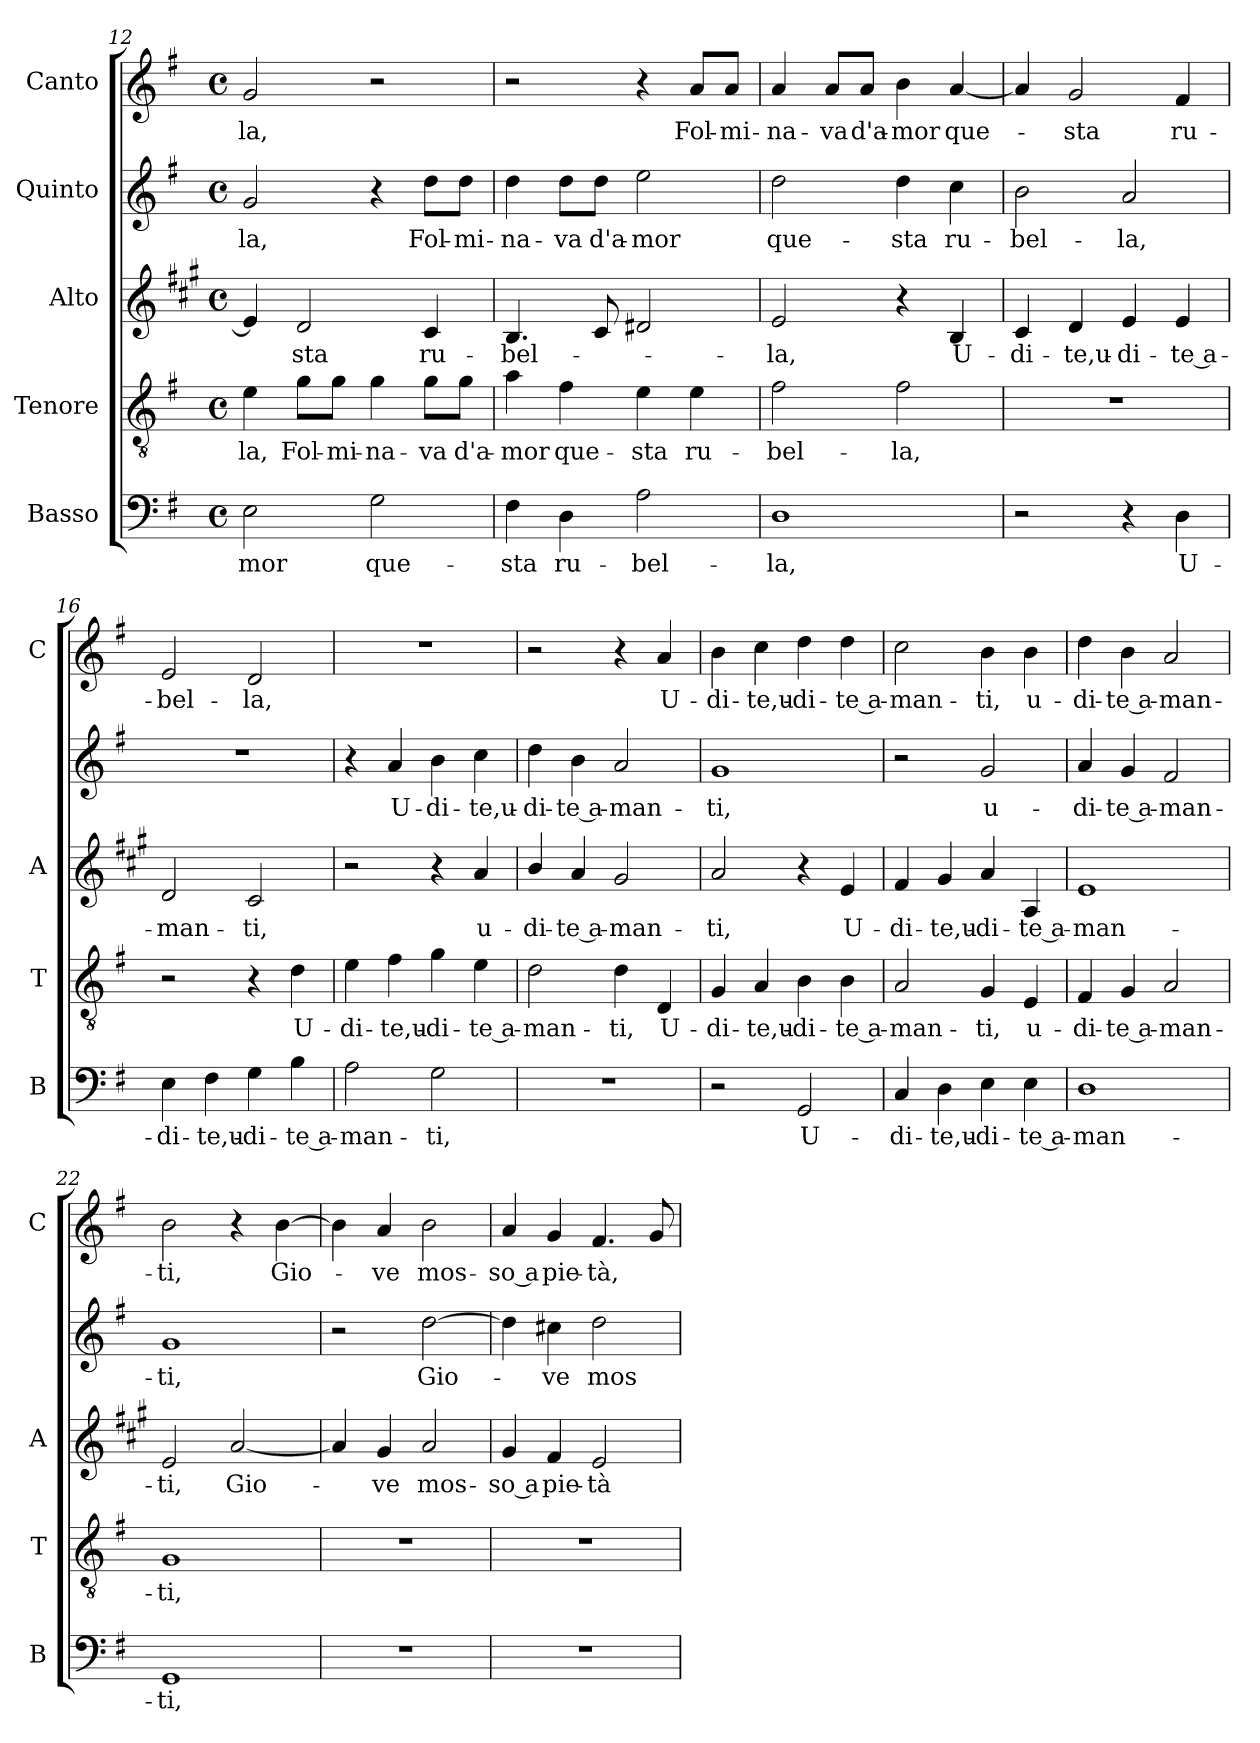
**kern	**text	**kern	**text	**kern	**text	**kern	**text	**kern	**text
*part5	*part5	*part4	*part4	*part3	*part3	*part2	*part2	*part1	*part1
*staff5	*staff5	*staff4	*staff4	*staff3	*staff3	*staff2	*staff2	*staff1	*staff1
*I"Basso	*	*I"Tenore	*	*I"Alto	*	*I"Quinto	*	*I"Canto	*
*I'B	*	*I'T	*	*I'A	*	*	*	*I'C	*
*clefF4	*	*clefGv2	*	*clefG2	*	*clefG2	*	*clefG2	*
*	*	*	*	*ITrd1c2	*	*	*	*	*
*k[f#]	*	*k[f#]	*	*k[f#]	*	*k[f#]	*	*k[f#]	*
*G:	*	*G:	*	*G:	*	*G:	*	*G:	*
*M4/4	*	*M4/4	*	*M4/4	*	*M4/4	*	*M4/4	*
*met(c)	*	*met(c)	*	*met(c)	*	*met(c)	*	*met(c)	*
=12	=12	=12	=12	=12	=12	=12	=12	=12	=12
!	!LO:LY:b	!	!LO:LY:b	!	!	!	!LO:LY:b	!	!LO:LY:b
2E\	-mor	4e\	-la,	4d/]	.	2g/	-la,	2g/	-la,
!	!	!	!LO:LY:b	!	!LO:LY:b	!	!	!	!
.	.	8g\L	Fol-	2c/	-sta	.	.	.	.
!	!	!	!LO:LY:b	!	!	!	!	!	!
.	.	8g\J	-mi-	.	.	.	.	.	.
!	!LO:LY:b	!	!LO:LY:b	!	!	!	!	!	!
2G\	que-	4g\	-na-	.	.	4r	.	2r	.
!	!	!	!LO:LY:b	!	!LO:LY:b	!	!LO:LY:b	!	!
.	.	8g\L	-va	4B/	ru-	8dd\L	Fol-	.	.
!	!	!	!LO:LY:b	!	!	!	!LO:LY:b	!	!
.	.	8g\J	d'a-	.	.	8dd\J	-mi-	.	.
=13	=13	=13	=13	=13	=13	=13	=13	=13	=13
!	!LO:LY:b	!	!LO:LY:b	!	!LO:LY:b	!	!LO:LY:b	!	!
4F#\	-sta	4a\	-mor	4.A/	-bel-	4dd\	-na-	2r	.
!	!LO:LY:b	!	!LO:LY:b	!	!	!	!LO:LY:b	!	!
4D\	ru-	4f#\	que-	.	.	8dd\L	-va	.	.
!	!	!	!	!	!	!	!LO:LY:b	!	!
.	.	.	.	8B/	.	8dd\J	d'a-	.	.
!	!LO:LY:b	!	!LO:LY:b	!	!	!	!LO:LY:b	!	!
2A\	-bel-	4e\	-sta	2c#X/	.	2ee\	-mor	4r	.
!	!	!	!LO:LY:b	!	!	!	!	!	!LO:LY:b
.	.	4e\	ru-	.	.	.	.	8a/L	Fol-
!	!	!	!	!	!	!	!	!	!LO:LY:b
.	.	.	.	.	.	.	.	8a/J	-mi-
=14	=14	=14	=14	=14	=14	=14	=14	=14	=14
!	!LO:LY:b	!	!LO:LY:b	!	!LO:LY:b	!	!LO:LY:b	!	!LO:LY:b
1D	-la,	2f#\	-bel-	2d/	-la,	2dd\	que-	4a/	-na-
!	!	!	!	!	!	!	!	!	!LO:LY:b
.	.	.	.	.	.	.	.	8a/L	-va
!	!	!	!	!	!	!	!	!	!LO:LY:b
.	.	.	.	.	.	.	.	8a/J	d'a-
!	!	!	!LO:LY:b	!	!	!	!LO:LY:b	!	!LO:LY:b
.	.	2f#\	-la,	4r	.	4dd\	-sta	4b\	-mor
!	!	!	!	!	!LO:LY:b	!	!LO:LY:b	!	!LO:LY:b
.	.	.	.	4A/	U-	4cc\	ru-	[4a/	que-
=15	=15	=15	=15	=15	=15	=15	=15	=15	=15
!	!	!	!	!	!LO:LY:b	!	!LO:LY:b	!	!
2r	.	1r	.	4B/	-di-	2b\	-bel-	4a/]	.
!	!	!	!	!	!LO:LY:b	!	!	!	!LO:LY:b
.	.	.	.	4c/	-te,u-	.	.	2g/	-sta
!	!	!	!	!	!LO:LY:b	!	!LO:LY:b	!	!
4r	.	.	.	4d/	-di-	2a/	-la,	.	.
!	!LO:LY:b	!	!	!	!LO:LY:b	!	!	!	!LO:LY:b
4D\	U-	.	.	4d/	-te a-	.	.	4f#/	ru-
=16	=16	=16	=16	=16	=16	=16	=16	=16	=16
!	!LO:LY:b	!	!	!	!LO:LY:b	!	!	!	!LO:LY:b
4E\	-di-	2r	.	2c/	-man-	1r	.	2e/	-bel-
!	!LO:LY:b	!	!	!	!	!	!	!	!
4F#\	-te,u-	.	.	.	.	.	.	.	.
!	!LO:LY:b	!	!	!	!LO:LY:b	!	!	!	!LO:LY:b
4G\	-di-	4r	.	2B/	-ti,	.	.	2d/	-la,
!	!LO:LY:b	!	!LO:LY:b	!	!	!	!	!	!
4B\	-te a-	4d\	U-	.	.	.	.	.	.
!!LO:PB:g=z
=17	=17	=17	=17	=17	=17	=17	=17	=17	=17
!	!LO:LY:b	!	!LO:LY:b	!	!	!	!	!	!
2A\	-man-	4e\	-di-	2r	.	4r	.	1r	.
!	!	!	!LO:LY:b	!	!	!	!LO:LY:b	!	!
.	.	4f#\	-te,u-	.	.	4a/	U-	.	.
!	!LO:LY:b	!	!LO:LY:b	!	!	!	!LO:LY:b	!	!
2G\	-ti,	4g\	-di-	4r	.	4b\	-di-	.	.
!	!	!	!LO:LY:b	!	!LO:LY:b	!	!LO:LY:b	!	!
.	.	4e\	-te a-	4g/	u-	4cc\	-te,u-	.	.
=18	=18	=18	=18	=18	=18	=18	=18	=18	=18
!	!	!	!LO:LY:b	!	!LO:LY:b	!	!LO:LY:b	!	!
1r	.	2d\	-man-	4a/	-di-	4dd\	-di-	2r	.
!	!	!	!	!	!LO:LY:b	!	!LO:LY:b	!	!
.	.	.	.	4g/	-te a-	4b\	-te a-	.	.
!	!	!	!LO:LY:b	!	!LO:LY:b	!	!LO:LY:b	!	!
.	.	4d\	-ti,	2f#/	-man-	2a/	-man-	4r	.
!	!	!	!LO:LY:b	!	!	!	!	!	!LO:LY:b
.	.	4D/	U-	.	.	.	.	4a/	U-
=19	=19	=19	=19	=19	=19	=19	=19	=19	=19
!	!	!	!LO:LY:b	!	!LO:LY:b	!	!LO:LY:b	!	!LO:LY:b
2r	.	4G/	-di-	2g/	-ti,	1g	-ti,	4b\	-di-
!	!	!	!LO:LY:b	!	!	!	!	!	!LO:LY:b
.	.	4A/	-te,u-	.	.	.	.	4cc\	-te,u-
!	!LO:LY:b	!	!LO:LY:b	!	!	!	!	!	!LO:LY:b
2GG/	U-	4B\	-di-	4r	.	.	.	4dd\	-di-
!	!	!	!LO:LY:b	!	!LO:LY:b	!	!	!	!LO:LY:b
.	.	4B\	-te a-	4d/	U-	.	.	4dd\	-te a-
=20	=20	=20	=20	=20	=20	=20	=20	=20	=20
!	!LO:LY:b	!	!LO:LY:b	!	!LO:LY:b	!	!	!	!LO:LY:b
4C/	-di-	2A/	-man-	4e/	-di-	2r	.	2cc\	-man-
!	!LO:LY:b	!	!	!	!LO:LY:b	!	!	!	!
4D\	-te,u-	.	.	4f#/	-te,u-	.	.	.	.
!	!LO:LY:b	!	!LO:LY:b	!	!LO:LY:b	!	!LO:LY:b	!	!LO:LY:b
4E\	-di-	4G/	-ti,	4g/	-di-	2g/	u-	4b\	-ti,
!	!LO:LY:b	!	!LO:LY:b	!	!LO:LY:b	!	!	!	!LO:LY:b
4E\	-te a-	4E/	u-	4G/	-te a-	.	.	4b\	u-
=21	=21	=21	=21	=21	=21	=21	=21	=21	=21
!	!LO:LY:b	!	!LO:LY:b	!	!LO:LY:b	!	!LO:LY:b	!	!LO:LY:b
1D	-man-	4F#/	-di-	1d	-man-	4a/	-di-	4dd\	-di-
!	!	!	!LO:LY:b	!	!	!	!LO:LY:b	!	!LO:LY:b
.	.	4G/	-te a-	.	.	4g/	-te a-	4b\	-te a-
!	!	!	!LO:LY:b	!	!	!	!LO:LY:b	!	!LO:LY:b
.	.	2A/	-man-	.	.	2f#/	-man-	2a/	-man-
=22	=22	=22	=22	=22	=22	=22	=22	=22	=22
!	!LO:LY:b	!	!LO:LY:b	!	!LO:LY:b	!	!LO:LY:b	!	!LO:LY:b
1GG	-ti,	1G	-ti,	2d/	-ti,	1g	-ti,	2b\	-ti,
!	!	!	!	!	!LO:LY:b	!	!	!	!
.	.	.	.	[2g/	Gio-	.	.	4r	.
!	!	!	!	!	!	!	!	!	!LO:LY:b
.	.	.	.	.	.	.	.	[4b\	Gio-
=23	=23	=23	=23	=23	=23	=23	=23	=23	=23
1r	.	1r	.	4g/]	.	2r	.	4b\]	.
!	!	!	!	!	!LO:LY:b	!	!	!	!LO:LY:b
.	.	.	.	4f#/	-ve	.	.	4a/	-ve
!	!	!	!	!	!LO:LY:b	!	!LO:LY:b	!	!LO:LY:b
.	.	.	.	2g/	mos-	[2dd\	Gio-	2b\	mos-
=24	=24	=24	=24	=24	=24	=24	=24	=24	=24
!	!	!	!	!	!LO:LY:b	!	!	!	!LO:LY:b
1r	.	1r	.	4f#/	-so a	4dd\]	.	4a/	-so a
!	!	!	!	!	!LO:LY:b	!	!LO:LY:b	!	!LO:LY:b
.	.	.	.	4e/	pie-	4cc#X\	-ve	4g/	pie-
!	!	!	!	!	!LO:LY:b	!	!LO:LY:b	!	!LO:LY:b
.	.	.	.	2d/	-tà	2dd\	mos-	4.f#/	-tà,
.	.	.	.	.	.	.	.	8g/	.
=	=	=	=	=	=	=	=	=	=
*-	*-	*-	*-	*-	*-	*-	*-	*-	*-
